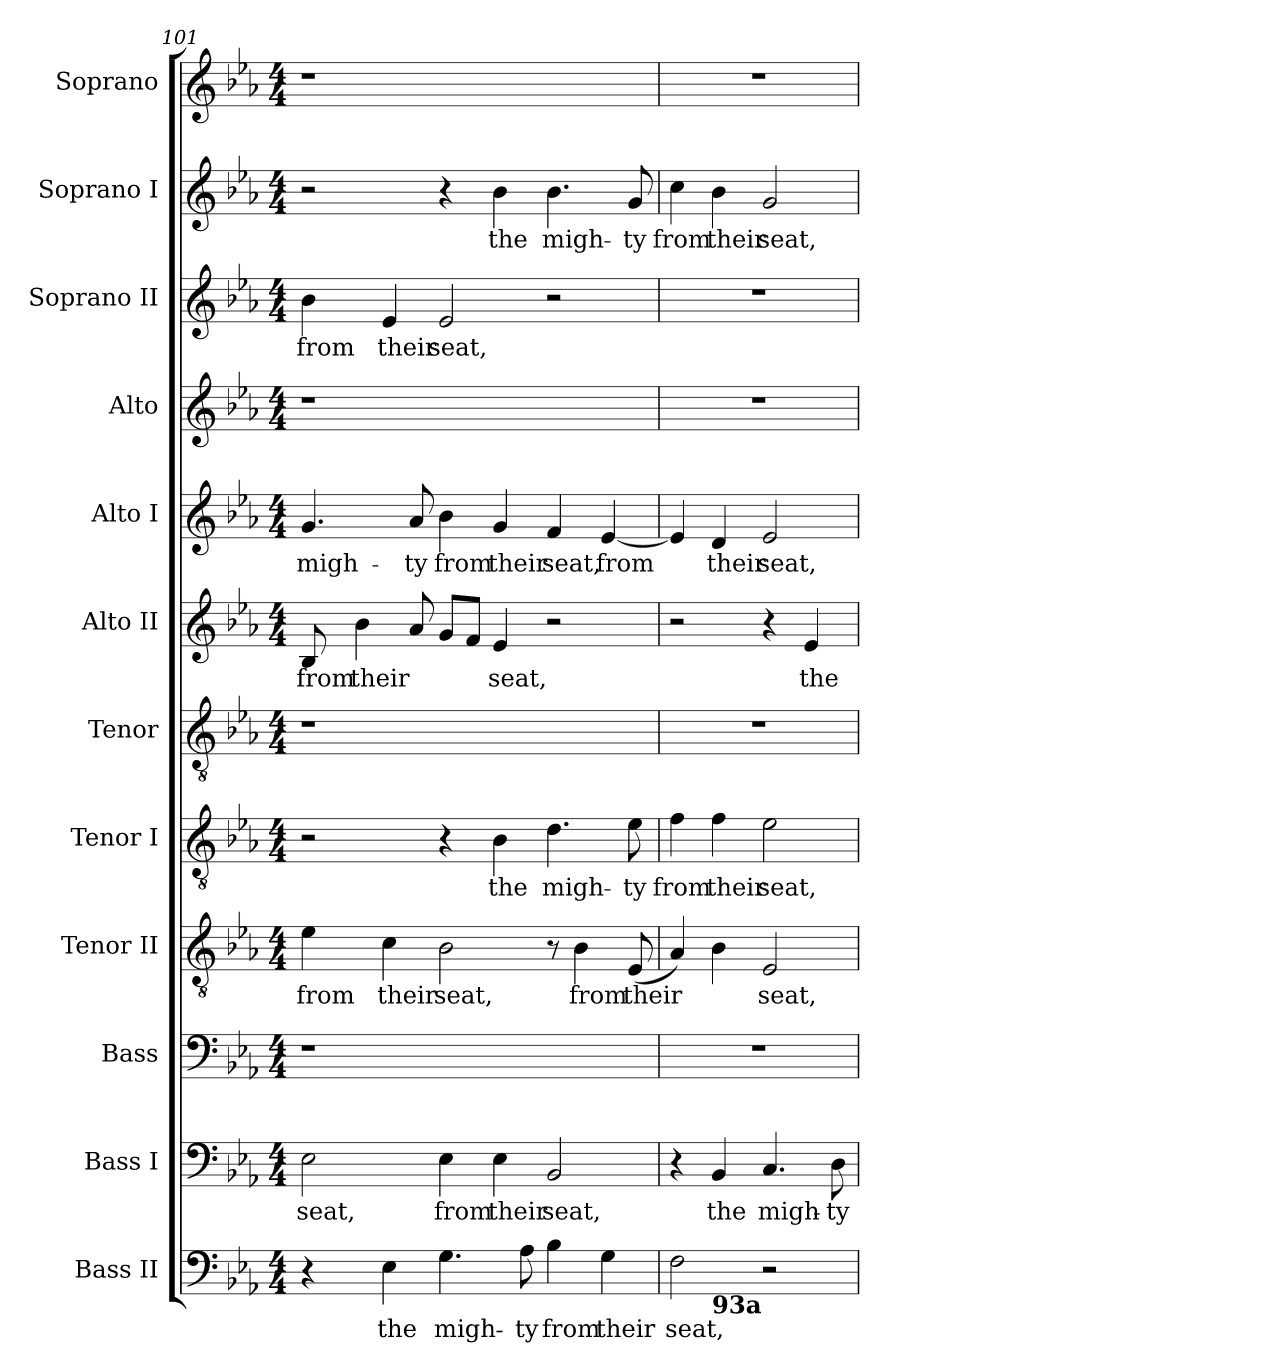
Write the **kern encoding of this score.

**kern	**text	**kern	**text	**kern	**kern	**text	**kern	**text	**kern	**kern	**text	**kern	**text	**kern	**kern	**text	**kern	**text	**kern
*part12	*part12	*part11	*part11	*part10	*part9	*part9	*part8	*part8	*part7	*part6	*part6	*part5	*part5	*part4	*part3	*part3	*part2	*part2	*part1
*staff12	*staff12	*staff11	*staff11	*staff10	*staff9	*staff9	*staff8	*staff8	*staff7	*staff6	*staff6	*staff5	*staff5	*staff4	*staff3	*staff3	*staff2	*staff2	*staff1
*I"Bass II	*	*I"Bass I	*	*I"Bass	*I"Tenor II	*	*I"Tenor I	*	*I"Tenor	*I"Alto II	*	*I"Alto I	*	*I"Alto	*I"Soprano II	*	*I"Soprano I	*	*I"Soprano
*I'BII	*	*I'BI	*	*I'B	*I'TII	*	*I'TI	*	*I'T	*I'AII	*	*I'AI	*	*I'A	*I'SII	*	*I'SI	*	*I'S
!!LO:PB:g=z
*clefF4	*	*clefF4	*	*clefF4	*clefGv2	*	*clefGv2	*	*clefGv2	*clefG2	*	*clefG2	*	*clefG2	*clefG2	*	*clefG2	*	*clefG2
*ITrd7c12	*	*	*	*ITrd7c12	*ITrd7c12	*	*ITrd7c12	*	*ITrd7c12	*	*	*	*	*	*	*	*	*	*
*k[b-e-a-]	*	*k[b-e-a-]	*	*k[b-e-a-]	*k[b-e-a-]	*	*k[b-e-a-]	*	*k[b-e-a-]	*k[b-e-a-]	*	*k[b-e-a-]	*	*k[b-e-a-]	*k[b-e-a-]	*	*k[b-e-a-]	*	*k[b-e-a-]
*E-:	*	*E-:	*	*E-:	*E-:	*	*E-:	*	*E-:	*E-:	*	*E-:	*	*E-:	*E-:	*	*E-:	*	*E-:
*M4/4	*	*M4/4	*	*M4/4	*M4/4	*	*M4/4	*	*M4/4	*M4/4	*	*M4/4	*	*M4/4	*M4/4	*	*M4/4	*	*M4/4
=101	=101	=101	=101	=101	=101	=101	=101	=101	=101	=101	=101	=101	=101	=101	=101	=101	=101	=101	=101
!	!	!	!LO:LY:b:color=#000000	!LO:N:vis=1	!	!	!	!	!	!	!	!	!	!	!	!	!	!	!
!	!	!	!	!	!	!LO:LY:b:color=#000000	!	!	!LO:N:vis=1	!	!	!	!	!	!	!	!	!	!
!	!	!	!	!	!	!	!	!	!	!	!LO:LY:b:color=#000000	!	!	!	!	!	!	!	!
!	!	!	!	!	!	!	!	!	!	!	!	!	!LO:LY:b:color=#000000	!LO:N:vis=1	!	!	!	!	!
!	!	!	!	!	!	!	!	!	!	!	!	!	!	!	!	!LO:LY:b:color=#000000	!	!	!LO:N:vis=1
4r	.	2E-i\	seat,	1r	4E-i\	from	2r	.	1r	8B-i/	from	4.gi/	migh-	1r	4b-i\	from	2r	.	1r
!	!	!	!	!	!	!	!	!	!	!	!LO:LY:b:color=#000000	!	!	!	!	!	!	!	!
.	.	.	.	.	.	.	.	.	.	4b-i\	their	.	.	.	.	.	.	.	.
!	!LO:LY:b:color=#000000	!	!	!	!	!	!	!	!	!	!	!	!	!	!	!	!	!	!
!	!	!	!	!	!	!LO:LY:b:color=#000000	!	!	!	!	!	!	!	!	!	!	!	!	!
!	!	!	!	!	!	!	!	!	!	!	!	!	!	!	!	!LO:LY:b:color=#000000	!	!	!
4EE-i\	the	.	.	.	4Ci\	their	.	.	.	.	.	.	.	.	4e-i/	their	.	.	.
!	!	!	!	!	!	!	!	!	!	!	!	!	!LO:LY:b:color=#000000	!	!	!	!	!	!
.	.	.	.	.	.	.	.	.	.	8a-i/	.	8a-i/	-ty	.	.	.	.	.	.
!	!LO:LY:b:color=#000000	!	!	!	!	!	!	!	!	!	!	!	!	!	!	!	!	!	!
!	!	!	!LO:LY:b:color=#000000	!	!	!	!	!	!	!	!	!	!	!	!	!	!	!	!
!	!	!	!	!	!	!LO:LY:b:color=#000000	!	!	!	!	!	!	!	!	!	!	!	!	!
!	!	!	!	!	!	!	!	!	!	!	!	!	!LO:LY:b:color=#000000	!	!	!	!	!	!
!	!	!	!	!	!	!	!	!	!	!	!	!	!	!	!	!LO:LY:b:color=#000000	!	!	!
4.GGi\	migh-	4E-i\	from	.	2BB-i\	seat,	4r	.	.	8gi/L	.	4b-i\	from	.	2e-i/	seat,	4r	.	.
.	.	.	.	.	.	.	.	.	.	8fi/J	.	.	.	.	.	.	.	.	.
!	!	!	!LO:LY:b:color=#000000	!	!	!	!	!	!	!	!	!	!	!	!	!	!	!	!
!	!	!	!	!	!	!	!	!LO:LY:b:color=#000000	!	!	!	!	!	!	!	!	!	!	!
!	!	!	!	!	!	!	!	!	!	!	!LO:LY:b:color=#000000	!	!	!	!	!	!	!	!
!	!	!	!	!	!	!	!	!	!	!	!	!	!LO:LY:b:color=#000000	!	!	!	!	!	!
!	!	!	!	!	!	!	!	!	!	!	!	!	!	!	!	!	!	!LO:LY:b:color=#000000	!
.	.	4E-i\	their	.	.	.	4BB-i\	the	.	4e-i/	seat,	4gi/	their	.	.	.	4b-i\	the	.
!	!LO:LY:b:color=#000000	!	!	!	!	!	!	!	!	!	!	!	!	!	!	!	!	!	!
8AA-i\	-ty	.	.	.	.	.	.	.	.	.	.	.	.	.	.	.	.	.	.
!	!LO:LY:b:color=#000000	!	!	!	!	!	!	!	!	!	!	!	!	!	!	!	!	!	!
!	!	!	!LO:LY:b:color=#000000	!	!	!	!	!	!	!	!	!	!	!	!	!	!	!	!
!	!	!	!	!	!	!	!	!LO:LY:b:color=#000000	!	!	!	!	!	!	!	!	!	!	!
!	!	!	!	!	!	!	!	!	!	!	!	!	!LO:LY:b:color=#000000	!	!	!	!	!	!
!	!	!	!	!	!	!	!	!	!	!	!	!	!	!	!	!	!	!LO:LY:b:color=#000000	!
4BB-i\	from	2BB-i/	seat,	2ryy	8r	.	4.Di\	migh-	2ryy	2r	.	4fi/	seat,	2ryy	2r	.	4.b-i\	migh-	2ryy
!	!	!	!	!	!	!LO:LY:b:color=#000000	!	!	!	!	!	!	!	!	!	!	!	!	!
.	.	.	.	.	4BB-i\	from	.	.	.	.	.	.	.	.	.	.	.	.	.
!	!LO:LY:b:color=#000000	!	!	!	!	!	!	!	!	!	!	!	!	!	!	!	!	!	!
!	!	!	!	!	!	!	!	!	!	!	!	!	!LO:LY:b:color=#000000	!	!	!	!	!	!
4GGi\	their	.	.	.	.	.	.	.	.	.	.	[<4e-i/	from	.	.	.	.	.	.
!	!	!	!	!	!	!LO:LY:b:color=#000000	!	!	!	!	!	!	!	!	!	!	!	!	!
!	!	!	!	!	!	!	!	!LO:LY:b:color=#000000	!	!	!	!	!	!	!	!	!	!	!
!	!	!	!	!	!	!	!	!	!	!	!	!	!	!	!	!	!	!LO:LY:b:color=#000000	!
.	.	.	.	.	(8EE-i/	their	8E-i\	-ty	.	.	.	.	.	.	.	.	8gi/	-ty	.
=102	=102	=102	=102	=102	=102	=102	=102	=102	=102	=102	=102	=102	=102	=102	=102	=102	=102	=102	=102
!	!LO:LY:b:color=#000000	!	!	!	!	!	!	!	!	!	!	!	!	!	!	!	!	!	!
!	!	!	!	!	!	!	!	!LO:LY:b:color=#000000	!	!	!	!	!	!	!	!	!	!	!
!	!	!	!	!	!	!	!	!	!	!	!	!	!	!	!	!	!	!LO:LY:b:color=#000000	!
*^	*	*	*	*	*	*	*	*	*	*	*	*	*	*	*	*	*	*	*
2FFi\	4ryy	seat,	4r	.	1r	4AA-i/)	.	4Fi\	from	1r	2r	.	4e-i/]	.	1r	1r	.	4cci\	from	1r
!	!	!	!	!LO:LY:b:color=#000000	!	!	!	!	!	!	!	!	!	!	!	!	!	!	!	!
!	!	!	!	!	!	!	!	!	!LO:LY:b:color=#000000	!	!	!	!	!	!	!	!	!	!	!
!	!	!	!	!	!	!	!	!	!	!	!	!	!	!LO:LY:b:color=#000000	!	!	!	!	!	!
!	!LO:TX:b:B:t=93a	!	!	!	!	!	!	!	!	!	!	!	!	!	!	!	!	!	!	!
!	!	!	!	!	!	!	!	!	!	!	!	!	!	!	!	!	!	!	!LO:LY:b:color=#000000	!
.	2.ryy	.	4BB-i/	the	.	4BB-i\	.	4Fi\	their	.	.	.	4di/	their	.	.	.	4b-i\	their	.
!	!	!	!	!LO:LY:b:color=#000000	!	!	!	!	!	!	!	!	!	!	!	!	!	!	!	!
!	!	!	!	!	!	!	!LO:LY:b:color=#000000	!	!	!	!	!	!	!	!	!	!	!	!	!
!	!	!	!	!	!	!	!	!	!LO:LY:b:color=#000000	!	!	!	!	!	!	!	!	!	!	!
!	!	!	!	!	!	!	!	!	!	!	!	!	!	!LO:LY:b:color=#000000	!	!	!	!	!	!
!	!	!	!	!	!	!	!	!	!	!	!	!	!	!	!	!	!	!	!LO:LY:b:color=#000000	!
2r	.	.	4.Ci/	migh-	.	2EE-i/	seat,	2E-i\	seat,	.	4r	.	2e-i/	seat,	.	.	.	2gi/	seat,	.
!	!	!	!	!	!	!	!	!	!	!	!	!LO:LY:b:color=#000000	!	!	!	!	!	!	!	!
.	.	.	.	.	.	.	.	.	.	.	4e-i/	the	.	.	.	.	.	.	.	.
!	!	!	!	!LO:LY:b:color=#000000	!	!	!	!	!	!	!	!	!	!	!	!	!	!	!	!
.	.	.	8Di\	-ty	.	.	.	.	.	.	.	.	.	.	.	.	.	.	.	.
*v	*v	*	*	*	*	*	*	*	*	*	*	*	*	*	*	*	*	*	*	*
=	=	=	=	=	=	=	=	=	=	=	=	=	=	=	=	=	=	=	=
*-	*-	*-	*-	*-	*-	*-	*-	*-	*-	*-	*-	*-	*-	*-	*-	*-	*-	*-	*-
